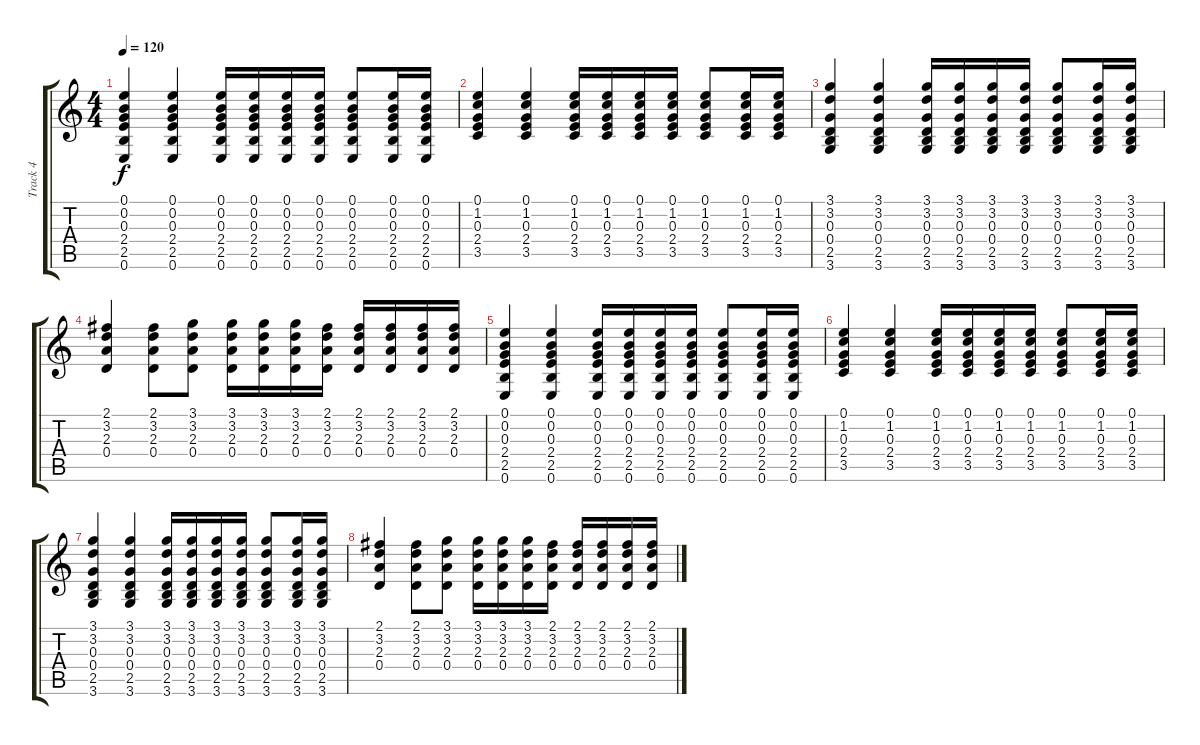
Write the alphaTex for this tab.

\track ("Track 4" "Track 4") {instrument acousticguitarsteel}
\staff {score tabs}
\tuning (E4 B3 G3 D3 A2 E2) {hide}
\ts (4 4)
\tempo 120
\clef g2
\ks c
(0.1 0.2 0.3 2.4 2.5 0.6).4{dy f} (0.1 0.2 0.3 2.4 2.5 0.6).4 (0.1 0.2 0.3 2.4 2.5 0.6).16 (0.1 0.2 0.3 2.4 2.5 0.6).16 (0.1 0.2 0.3 2.4 2.5 0.6).16 (0.1 0.2 0.3 2.4 2.5 0.6).16 (0.1 0.2 0.3 2.4 2.5 0.6).8 (0.1 0.2 0.3 2.4 2.5 0.6).16 (0.1 0.2 0.3 2.4 2.5 0.6).16 |
(0.1 1.2 0.3 2.4 3.5).4 (0.1 1.2 0.3 2.4 3.5).4 (0.1 1.2 0.3 2.4 3.5).16 (0.1 1.2 0.3 2.4 3.5).16 (0.1 1.2 0.3 2.4 3.5).16 (0.1 1.2 0.3 2.4 3.5).16 (0.1 1.2 0.3 2.4 3.5).8 (0.1 1.2 0.3 2.4 3.5).16 (0.1 1.2 0.3 2.4 3.5).16 |
(3.1 3.2 0.3 0.4 2.5 3.6).4 (3.1 3.2 0.3 0.4 2.5 3.6).4 (3.1 3.2 0.3 0.4 2.5 3.6).16 (3.1 3.2 0.3 0.4 2.5 3.6).16 (3.1 3.2 0.3 0.4 2.5 3.6).16 (3.1 3.2 0.3 0.4 2.5 3.6).16 (3.1 3.2 0.3 0.4 2.5 3.6).8 (3.1 3.2 0.3 0.4 2.5 3.6).16 (3.1 3.2 0.3 0.4 2.5 3.6).16 |
(2.1 3.2 2.3 0.4).4 (2.1 3.2 2.3 0.4).8 (3.1 3.2 2.3 0.4).8 (3.1 3.2 2.3 0.4).16 (3.1 3.2 2.3 0.4).16 (3.1 3.2 2.3 0.4).16 (2.1 3.2 2.3 0.4).16 (2.1 3.2 2.3 0.4).16 (2.1 3.2 2.3 0.4).16 (2.1 3.2 2.3 0.4).16 (2.1 3.2 2.3 0.4).16 |
(0.1 0.2 0.3 2.4 2.5 0.6).4 (0.1 0.2 0.3 2.4 2.5 0.6).4 (0.1 0.2 0.3 2.4 2.5 0.6).16 (0.1 0.2 0.3 2.4 2.5 0.6).16 (0.1 0.2 0.3 2.4 2.5 0.6).16 (0.1 0.2 0.3 2.4 2.5 0.6).16 (0.1 0.2 0.3 2.4 2.5 0.6).8 (0.1 0.2 0.3 2.4 2.5 0.6).16 (0.1 0.2 0.3 2.4 2.5 0.6).16 |
(0.1 1.2 0.3 2.4 3.5).4 (0.1 1.2 0.3 2.4 3.5).4 (0.1 1.2 0.3 2.4 3.5).16 (0.1 1.2 0.3 2.4 3.5).16 (0.1 1.2 0.3 2.4 3.5).16 (0.1 1.2 0.3 2.4 3.5).16 (0.1 1.2 0.3 2.4 3.5).8 (0.1 1.2 0.3 2.4 3.5).16 (0.1 1.2 0.3 2.4 3.5).16 |
(3.1 3.2 0.3 0.4 2.5 3.6).4 (3.1 3.2 0.3 0.4 2.5 3.6).4 (3.1 3.2 0.3 0.4 2.5 3.6).16 (3.1 3.2 0.3 0.4 2.5 3.6).16 (3.1 3.2 0.3 0.4 2.5 3.6).16 (3.1 3.2 0.3 0.4 2.5 3.6).16 (3.1 3.2 0.3 0.4 2.5 3.6).8 (3.1 3.2 0.3 0.4 2.5 3.6).16 (3.1 3.2 0.3 0.4 2.5 3.6).16 |
(2.1 3.2 2.3 0.4).4 (2.1 3.2 2.3 0.4).8 (3.1 3.2 2.3 0.4).8 (3.1 3.2 2.3 0.4).16 (3.1 3.2 2.3 0.4).16 (3.1 3.2 2.3 0.4).16 (2.1 3.2 2.3 0.4).16 (2.1 3.2 2.3 0.4).16 (2.1 3.2 2.3 0.4).16 (2.1 3.2 2.3 0.4).16 (2.1 3.2 2.3 0.4).16
